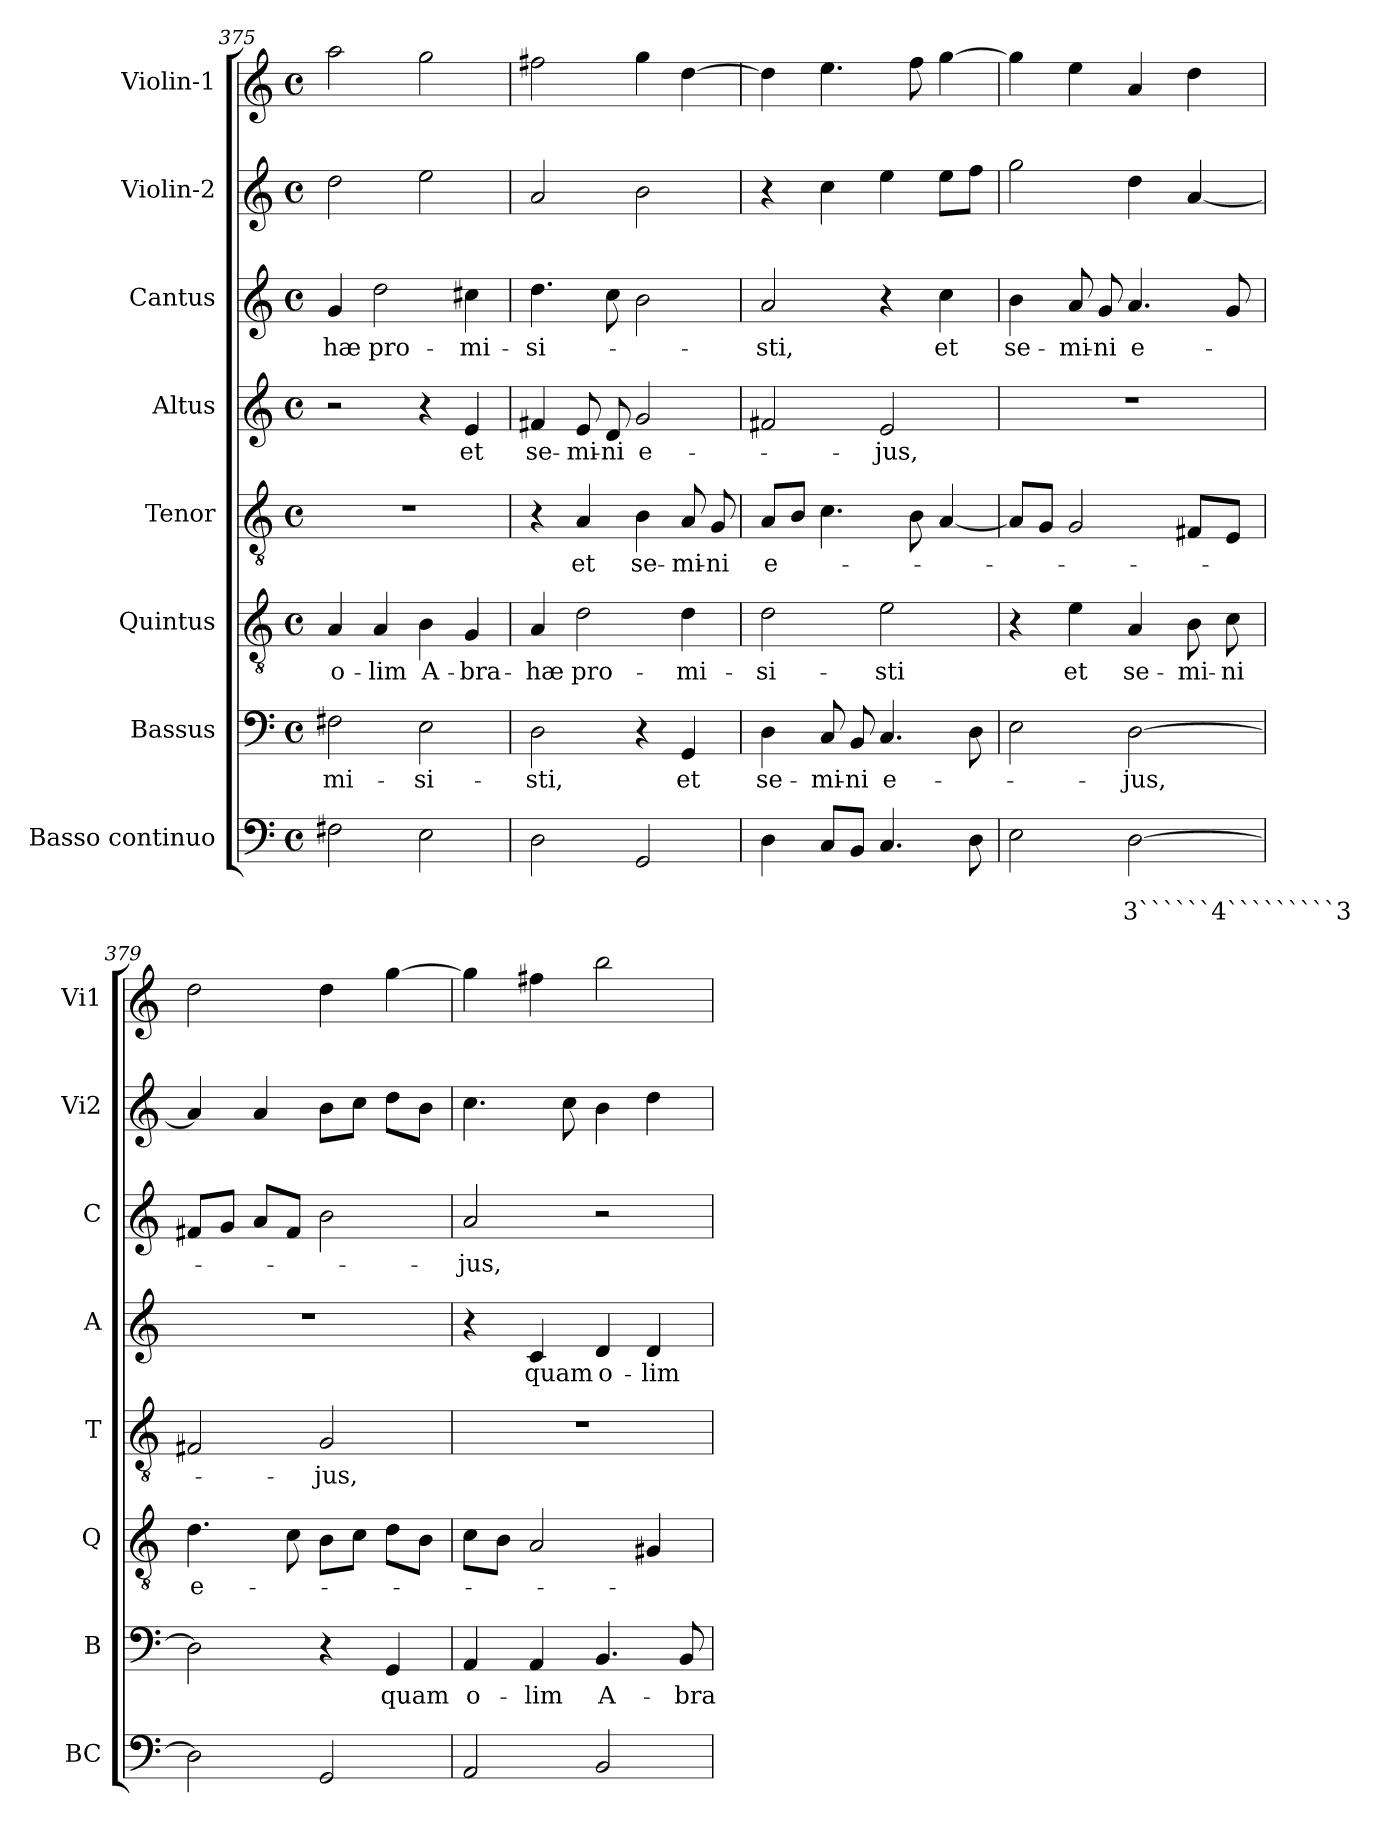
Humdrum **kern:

**kern	**text	**text	**kern	**text	**kern	**text	**kern	**text	**kern	**text	**kern	**text	**kern	**kern
*part8	*part8	*part8	*part7	*part7	*part6	*part6	*part5	*part5	*part4	*part4	*part3	*part3	*part2	*part1
*staff8	*staff8	*staff8	*staff7	*staff7	*staff6	*staff6	*staff5	*staff5	*staff4	*staff4	*staff3	*staff3	*staff2	*staff1
*I"Basso continuo	*	*	*I"Bassus	*	*I"Quintus	*	*I"Tenor	*	*I"Altus	*	*I"Cantus	*	*I"Violin-2	*I"Violin-1
*I'BC	*	*	*I'B	*	*I'Q	*	*I'T	*	*I'A	*	*I'C	*	*I'Vi2	*I'Vi1
!!LO:PB:g=z
*clefF4	*	*	*clefF4	*	*clefGv2	*	*clefGv2	*	*clefG2	*	*clefG2	*	*clefG2	*clefG2
*k[]	*	*	*k[]	*	*k[]	*	*k[]	*	*k[]	*	*k[]	*	*k[]	*k[]
*C:	*	*	*C:	*	*C:	*	*C:	*	*C:	*	*C:	*	*C:	*C:
*M4/4	*	*	*M4/4	*	*M4/4	*	*M4/4	*	*M4/4	*	*M4/4	*	*M4/4	*M4/4
*met(c)	*	*	*met(c)	*	*met(c)	*	*met(c)	*	*met(c)	*	*met(c)	*	*met(c)	*met(c)
=375	=375	=375	=375	=375	=375	=375	=375	=375	=375	=375	=375	=375	=375	=375
!	!	!	!	!LO:LY:b	!	!LO:LY:b	!	!	!	!	!	!LO:LY:b	!	!
2F#X\	.	.	2F#X\	-mi-	4A/	o-	1r	.	2r	.	4g/	-hæ	2dd\	2aa\
!	!	!	!	!	!	!LO:LY:b	!	!	!	!	!	!LO:LY:b	!	!
.	.	.	.	.	4A/	-lim	.	.	.	.	2dd\	pro-	.	.
!	!	!	!	!LO:LY:b	!	!LO:LY:b	!	!	!	!	!	!	!	!
2E\	.	.	2E\	-si-	4B\	A-	.	.	4r	.	.	.	2ee\	2gg\
!	!	!	!	!	!	!LO:LY:b	!	!	!	!LO:LY:b	!	!LO:LY:b	!	!
.	.	.	.	.	4G/	-bra-	.	.	4e/	et	4cc#X\	-mi-	.	.
=376	=376	=376	=376	=376	=376	=376	=376	=376	=376	=376	=376	=376	=376	=376
!	!	!	!	!LO:LY:b	!	!LO:LY:b	!	!	!	!LO:LY:b	!	!LO:LY:b	!	!
2D\	.	.	2D\	-sti,	4A/	-hæ	4r	.	4f#X/	se-	4.dd\	-si-	2a/	2ff#X\
!	!	!	!	!	!	!LO:LY:b	!	!LO:LY:b	!	!LO:LY:b	!	!	!	!
.	.	.	.	.	2d\	pro-	4A/	et	8e/	-mi-	.	.	.	.
!	!	!	!	!	!	!	!	!	!	!LO:LY:b	!	!	!	!
.	.	.	.	.	.	.	.	.	8d/	-ni	8cc\	.	.	.
!	!	!	!	!	!	!	!	!LO:LY:b	!	!LO:LY:b	!	!	!	!
2GG/	.	.	4r	.	.	.	4B\	se-	2g/	e-	2b\	.	2b\	4gg\
!	!	!	!	!LO:LY:b	!	!LO:LY:b	!	!LO:LY:b	!	!	!	!	!	!
.	.	.	4GG/	et	4d\	-mi-	8A/	-mi-	.	.	.	.	.	[4dd\
!	!	!	!	!	!	!	!	!LO:LY:b	!	!	!	!	!	!
.	.	.	.	.	.	.	8G/	-ni	.	.	.	.	.	.
=377	=377	=377	=377	=377	=377	=377	=377	=377	=377	=377	=377	=377	=377	=377
!	!	!	!	!LO:LY:b	!	!LO:LY:b	!	!LO:LY:b	!	!	!	!LO:LY:b	!	!
4D\	.	.	4D\	se-	2d\	-si-	8A/L	e-	2f#X/	.	2a/	-sti,	4r	4dd\]
.	.	.	.	.	.	.	8B/J	.	.	.	.	.	.	.
!	!	!	!	!LO:LY:b	!	!	!	!	!	!	!	!	!	!
8C/L	.	.	8C/	-mi-	.	.	4.c\	.	.	.	.	.	4cc\	4.ee\
!	!	!	!	!LO:LY:b	!	!	!	!	!	!	!	!	!	!
8BB/J	.	.	8BB/	-ni	.	.	.	.	.	.	.	.	.	.
!	!	!	!	!LO:LY:b	!	!LO:LY:b	!	!	!	!LO:LY:b	!	!	!	!
4.C/	.	.	4.C/	e-	2e\	-sti	.	.	2e/	-jus,	4r	.	4ee\	.
.	.	.	.	.	.	.	8B\	.	.	.	.	.	.	8ff\
!	!	!	!	!	!	!	!	!	!	!	!	!LO:LY:b	!	!
.	.	.	.	.	.	.	[4A/	.	.	.	4cc\	et	8ee\L	[4gg\
8D\	.	.	8D\	.	.	.	.	.	.	.	.	.	8ff\J	.
=378	=378	=378	=378	=378	=378	=378	=378	=378	=378	=378	=378	=378	=378	=378
!	!	!	!	!	!	!	!	!	!	!	!	!LO:LY:b	!	!
2E\	.	.	2E\	.	4r	.	8A/L]	.	1r	.	4b\	se-	2gg\	4gg\]
.	.	.	.	.	.	.	8G/J	.	.	.	.	.	.	.
!	!	!	!	!	!	!LO:LY:b	!	!	!	!	!	!LO:LY:b	!	!
.	.	.	.	.	4e\	et	2G/	.	.	.	8a/	-mi-	.	4ee\
!	!	!	!	!	!	!	!	!	!	!	!	!LO:LY:b	!	!
.	.	.	.	.	.	.	.	.	.	.	8g/	-ni	.	.
!	!	!LO:LY:b	!	!LO:LY:b	!	!LO:LY:b	!	!	!	!	!	!LO:LY:b	!	!
[2D\	.	3``````4`````````3	[2D\	-jus,	4A/	se-	.	.	.	.	4.a/	e-	4dd\	4a/
!	!	!	!	!	!	!LO:LY:b	!	!	!	!	!	!	!	!
.	.	.	.	.	8B\	-mi-	8F#X/L	.	.	.	.	.	[4a/	4dd\
!	!	!	!	!	!	!LO:LY:b	!	!	!	!	!	!	!	!
.	.	.	.	.	8c\	-ni	8E/J	.	.	.	8g/	.	.	.
=379	=379	=379	=379	=379	=379	=379	=379	=379	=379	=379	=379	=379	=379	=379
!	!	!	!	!	!	!LO:LY:b	!	!	!	!	!	!	!	!
2D\]	.	.	2D\]	.	4.d\	e-	2F#X/	.	1r	.	8f#X/L	.	4a/]	2dd\
.	.	.	.	.	.	.	.	.	.	.	8g/J	.	.	.
.	.	.	.	.	.	.	.	.	.	.	8a/L	.	4a/	.
.	.	.	.	.	8c\	.	.	.	.	.	8f#/J	.	.	.
!	!	!	!	!	!	!	!	!LO:LY:b	!	!	!	!	!	!
2GG/	.	.	4r	.	8B\L	.	2G/	-jus,	.	.	2b\	.	8b\L	4dd\
.	.	.	.	.	8c\J	.	.	.	.	.	.	.	8cc\J	.
!	!	!	!	!LO:LY:b	!	!	!	!	!	!	!	!	!	!
.	.	.	4GG/	quam	8d\L	.	.	.	.	.	.	.	8dd\L	[4gg\
.	.	.	.	.	8B\J	.	.	.	.	.	.	.	8b\J	.
!!LO:LB:g=z
=380	=380	=380	=380	=380	=380	=380	=380	=380	=380	=380	=380	=380	=380	=380
!	!	!	!	!LO:LY:b	!	!	!	!	!	!	!	!LO:LY:b	!	!
2AA/	.	.	4AA/	o-	8c\L	.	1r	.	4r	.	2a/	-jus,	4.cc\	4gg\]
.	.	.	.	.	8B\J	.	.	.	.	.	.	.	.	.
!	!	!	!	!LO:LY:b	!	!	!	!	!	!LO:LY:b	!	!	!	!
.	.	.	4AA/	-lim	2A/	.	.	.	4c/	quam	.	.	.	4ff#X\
.	.	.	.	.	.	.	.	.	.	.	.	.	8cc\	.
!	!	!	!	!LO:LY:b	!	!	!	!	!	!LO:LY:b	!	!	!	!
2BB/	.	.	4.BB/	A-	.	.	.	.	4d/	o-	2r	.	4b\	2bb\
!	!	!	!	!	!	!	!	!	!	!LO:LY:b	!	!	!	!
.	.	.	.	.	4G#X/	.	.	.	4d/	-lim	.	.	4dd\	.
!	!	!	!	!LO:LY:b	!	!	!	!	!	!	!	!	!	!
.	.	.	8BB/	-bra-	.	.	.	.	.	.	.	.	.	.
=	=	=	=	=	=	=	=	=	=	=	=	=	=	=
*-	*-	*-	*-	*-	*-	*-	*-	*-	*-	*-	*-	*-	*-	*-
